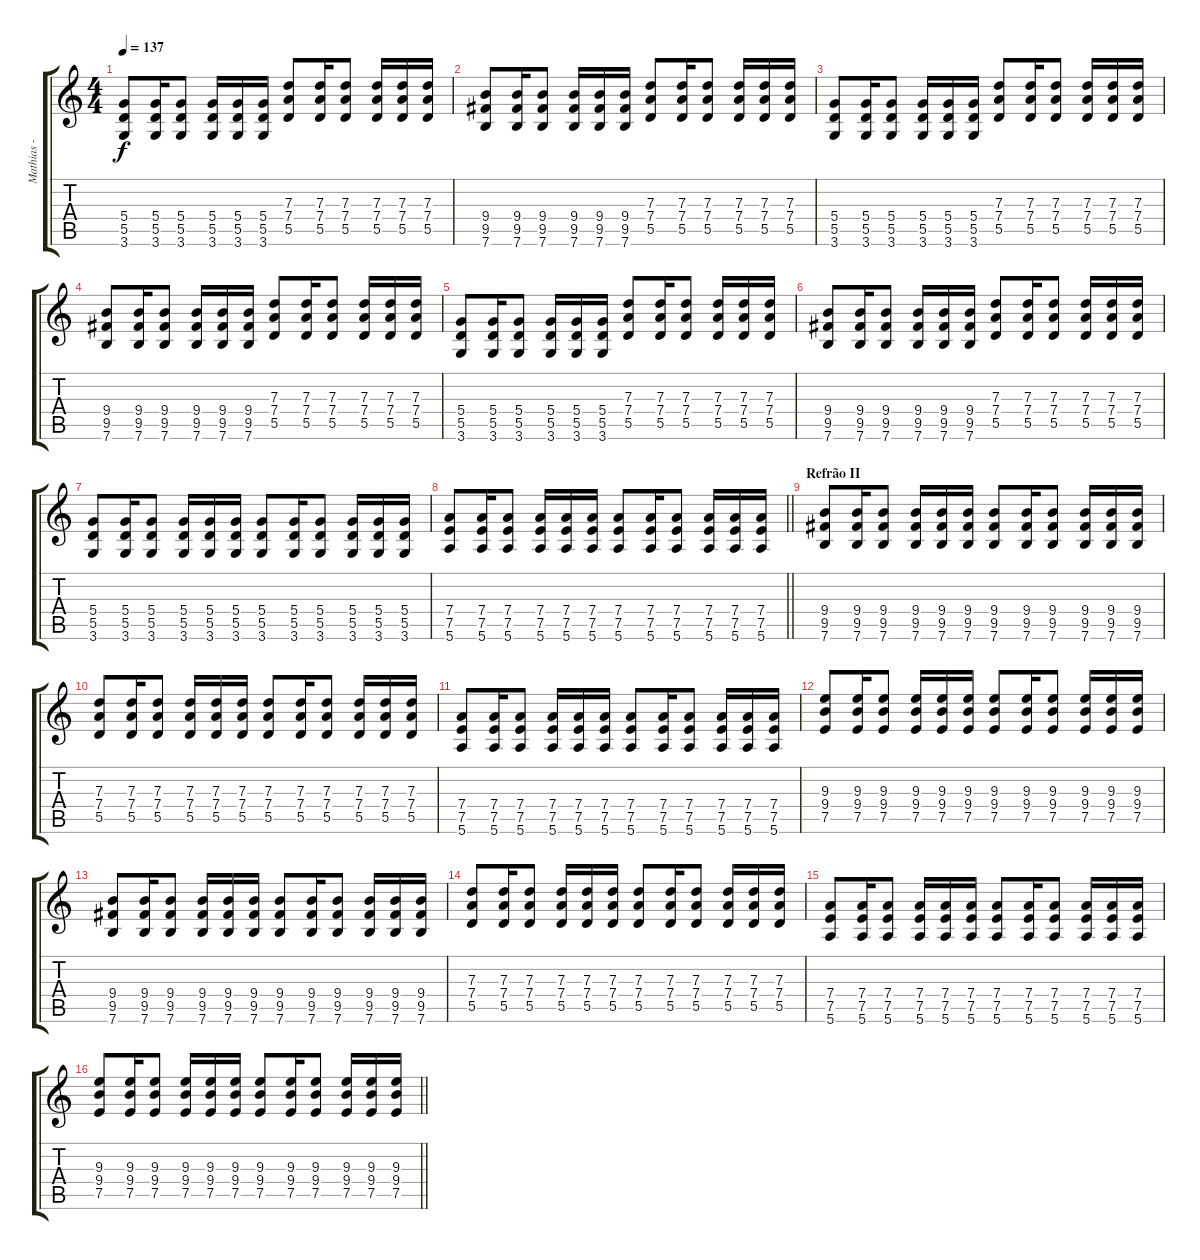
\track ("Mathias - Left Guitar" "Mathias - ") {instrument distortionguitar}
\staff {score tabs}
\tuning (E4 B3 G3 D3 A2 E2) {hide}
\ts (4 4)
\tempo 137
\clef g2
\ks c
(5.4 5.5 3.6).8{dy f} (5.4 5.5 3.6).16 (5.4 5.5 3.6).8 (5.4 5.5 3.6).16 (5.4 5.5 3.6).16 (5.4 5.5 3.6).16 (7.3 7.4 5.5).8 (7.3 7.4 5.5).16 (7.3 7.4 5.5).8 (7.3 7.4 5.5).16 (7.3 7.4 5.5).16 (7.3 7.4 5.5).16 |
(9.4 9.5 7.6).8 (9.4 9.5 7.6).16 (9.4 9.5 7.6).8 (9.4 9.5 7.6).16 (9.4 9.5 7.6).16 (9.4 9.5 7.6).16 (7.3 7.4 5.5).8 (7.3 7.4 5.5).16 (7.3 7.4 5.5).8 (7.3 7.4 5.5).16 (7.3 7.4 5.5).16 (7.3 7.4 5.5).16 |
(5.4 5.5 3.6).8 (5.4 5.5 3.6).16 (5.4 5.5 3.6).8 (5.4 5.5 3.6).16 (5.4 5.5 3.6).16 (5.4 5.5 3.6).16 (7.3 7.4 5.5).8 (7.3 7.4 5.5).16 (7.3 7.4 5.5).8 (7.3 7.4 5.5).16 (7.3 7.4 5.5).16 (7.3 7.4 5.5).16 |
(9.4 9.5 7.6).8 (9.4 9.5 7.6).16 (9.4 9.5 7.6).8 (9.4 9.5 7.6).16 (9.4 9.5 7.6).16 (9.4 9.5 7.6).16 (7.3 7.4 5.5).8 (7.3 7.4 5.5).16 (7.3 7.4 5.5).8 (7.3 7.4 5.5).16 (7.3 7.4 5.5).16 (7.3 7.4 5.5).16 |
(5.4 5.5 3.6).8 (5.4 5.5 3.6).16 (5.4 5.5 3.6).8 (5.4 5.5 3.6).16 (5.4 5.5 3.6).16 (5.4 5.5 3.6).16 (7.3 7.4 5.5).8 (7.3 7.4 5.5).16 (7.3 7.4 5.5).8 (7.3 7.4 5.5).16 (7.3 7.4 5.5).16 (7.3 7.4 5.5).16 |
(9.4 9.5 7.6).8 (9.4 9.5 7.6).16 (9.4 9.5 7.6).8 (9.4 9.5 7.6).16 (9.4 9.5 7.6).16 (9.4 9.5 7.6).16 (7.3 7.4 5.5).8 (7.3 7.4 5.5).16 (7.3 7.4 5.5).8 (7.3 7.4 5.5).16 (7.3 7.4 5.5).16 (7.3 7.4 5.5).16 |
(5.4 5.5 3.6).8 (5.4 5.5 3.6).16 (5.4 5.5 3.6).8 (5.4 5.5 3.6).16 (5.4 5.5 3.6).16 (5.4 5.5 3.6).16 (5.4 5.5 3.6).8 (5.4 5.5 3.6).16 (5.4 5.5 3.6).8 (5.4 5.5 3.6).16 (5.4 5.5 3.6).16 (5.4 5.5 3.6).16 |
\barLineRight lightlight
(7.4 7.5 5.6).8 (7.4 7.5 5.6).16 (7.4 7.5 5.6).8 (7.4 7.5 5.6).16 (7.4 7.5 5.6).16 (7.4 7.5 5.6).16 (7.4 7.5 5.6).8 (7.4 7.5 5.6).16 (7.4 7.5 5.6).8 (7.4 7.5 5.6).16 (7.4 7.5 5.6).16 (7.4 7.5 5.6).16 |
\section ("" "Refrão II")
(9.4 9.5 7.6).8 (9.4 9.5 7.6).16 (9.4 9.5 7.6).8 (9.4 9.5 7.6).16 (9.4 9.5 7.6).16 (9.4 9.5 7.6).16 (9.4 9.5 7.6).8 (9.4 9.5 7.6).16 (9.4 9.5 7.6).8 (9.4 9.5 7.6).16 (9.4 9.5 7.6).16 (9.4 9.5 7.6).16 |
(7.3 7.4 5.5).8 (7.3 7.4 5.5).16 (7.3 7.4 5.5).8 (7.3 7.4 5.5).16 (7.3 7.4 5.5).16 (7.3 7.4 5.5).16 (7.3 7.4 5.5).8 (7.3 7.4 5.5).16 (7.3 7.4 5.5).8 (7.3 7.4 5.5).16 (7.3 7.4 5.5).16 (7.3 7.4 5.5).16 |
(7.4 7.5 5.6).8 (7.4 7.5 5.6).16 (7.4 7.5 5.6).8 (7.4 7.5 5.6).16 (7.4 7.5 5.6).16 (7.4 7.5 5.6).16 (7.4 7.5 5.6).8 (7.4 7.5 5.6).16 (7.4 7.5 5.6).8 (7.4 7.5 5.6).16 (7.4 7.5 5.6).16 (7.4 7.5 5.6).16 |
(9.3 9.4 7.5).8 (9.3 9.4 7.5).16 (9.3 9.4 7.5).8 (9.3 9.4 7.5).16 (9.3 9.4 7.5).16 (9.3 9.4 7.5).16 (9.3 9.4 7.5).8 (9.3 9.4 7.5).16 (9.3 9.4 7.5).8 (9.3 9.4 7.5).16 (9.3 9.4 7.5).16 (9.3 9.4 7.5).16 |
(9.4 9.5 7.6).8 (9.4 9.5 7.6).16 (9.4 9.5 7.6).8 (9.4 9.5 7.6).16 (9.4 9.5 7.6).16 (9.4 9.5 7.6).16 (9.4 9.5 7.6).8 (9.4 9.5 7.6).16 (9.4 9.5 7.6).8 (9.4 9.5 7.6).16 (9.4 9.5 7.6).16 (9.4 9.5 7.6).16 |
(7.3 7.4 5.5).8 (7.3 7.4 5.5).16 (7.3 7.4 5.5).8 (7.3 7.4 5.5).16 (7.3 7.4 5.5).16 (7.3 7.4 5.5).16 (7.3 7.4 5.5).8 (7.3 7.4 5.5).16 (7.3 7.4 5.5).8 (7.3 7.4 5.5).16 (7.3 7.4 5.5).16 (7.3 7.4 5.5).16 |
(7.4 7.5 5.6).8 (7.4 7.5 5.6).16 (7.4 7.5 5.6).8 (7.4 7.5 5.6).16 (7.4 7.5 5.6).16 (7.4 7.5 5.6).16 (7.4 7.5 5.6).8 (7.4 7.5 5.6).16 (7.4 7.5 5.6).8 (7.4 7.5 5.6).16 (7.4 7.5 5.6).16 (7.4 7.5 5.6).16 |
\barLineRight lightlight
(9.3 9.4 7.5).8 (9.3 9.4 7.5).16 (9.3 9.4 7.5).8 (9.3 9.4 7.5).16 (9.3 9.4 7.5).16 (9.3 9.4 7.5).16 (9.3 9.4 7.5).8 (9.3 9.4 7.5).16 (9.3 9.4 7.5).8 (9.3 9.4 7.5).16 (9.3 9.4 7.5).16 (9.3 9.4 7.5).16
